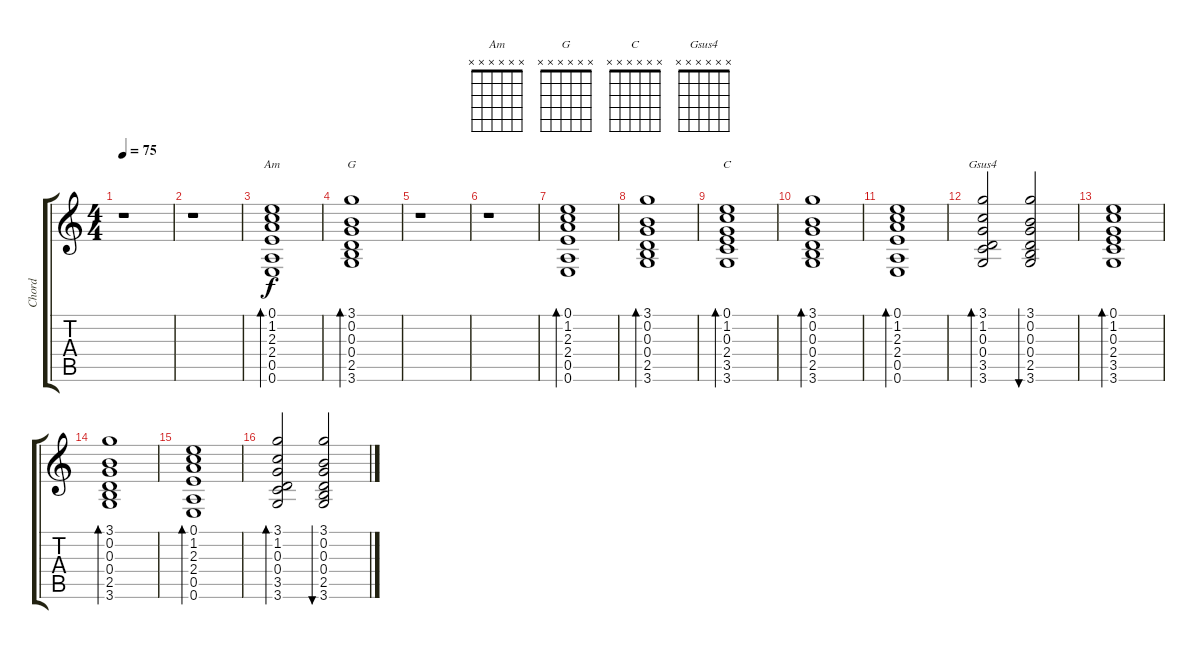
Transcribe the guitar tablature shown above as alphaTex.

\track ("Chord" "Chord") {instrument acousticguitarsteel}
\staff {score tabs}
\tuning (E4 B3 G3 D3 A2 E2) {hide}
\chord ("Am" x x x x x x) {firstfret 0}
\chord ("G" x x x x x x) {firstfret 0}
\chord ("C" x x x x x x) {firstfret 0}
\chord ("Gsus4" x x x x x x) {firstfret 0}
\ts (4 4)
\tempo 75
\clef g2
\ks c
r.1{dy f instrument acousticguitarsteel} |
r.1 |
(0.1 1.2 2.3 2.4 0.5 0.6).1{bd 120 ch "Am"} |
(3.1 0.2 0.3 0.4 2.5 3.6).1{bd 120 ch "G"} |
r.1 |
r.1 |
(0.1 1.2 2.3 2.4 0.5 0.6).1{bd 120} |
(3.1 0.2 0.3 0.4 2.5 3.6).1{bd 120} |
(0.1 1.2 0.3 2.4 3.5 3.6).1{bd 120 ch "C"} |
(3.1 0.2 0.3 0.4 2.5 3.6).1{bd 120} |
(0.1 1.2 2.3 2.4 0.5 0.6).1{bd 120} |
(3.1 1.2 0.3 0.4 3.5 3.6).2{bd 120 ch "Gsus4"} (3.1 0.2 0.3 0.4 2.5 3.6).2{bu 120} |
(0.1 1.2 0.3 2.4 3.5 3.6).1{bd 120} |
(3.1 0.2 0.3 0.4 2.5 3.6).1{bd 120} |
(0.1 1.2 2.3 2.4 0.5 0.6).1{bd 120} |
(3.1 1.2 0.3 0.4 3.5 3.6).2{bd 120} (3.1 0.2 0.3 0.4 2.5 3.6).2{bu 120}
